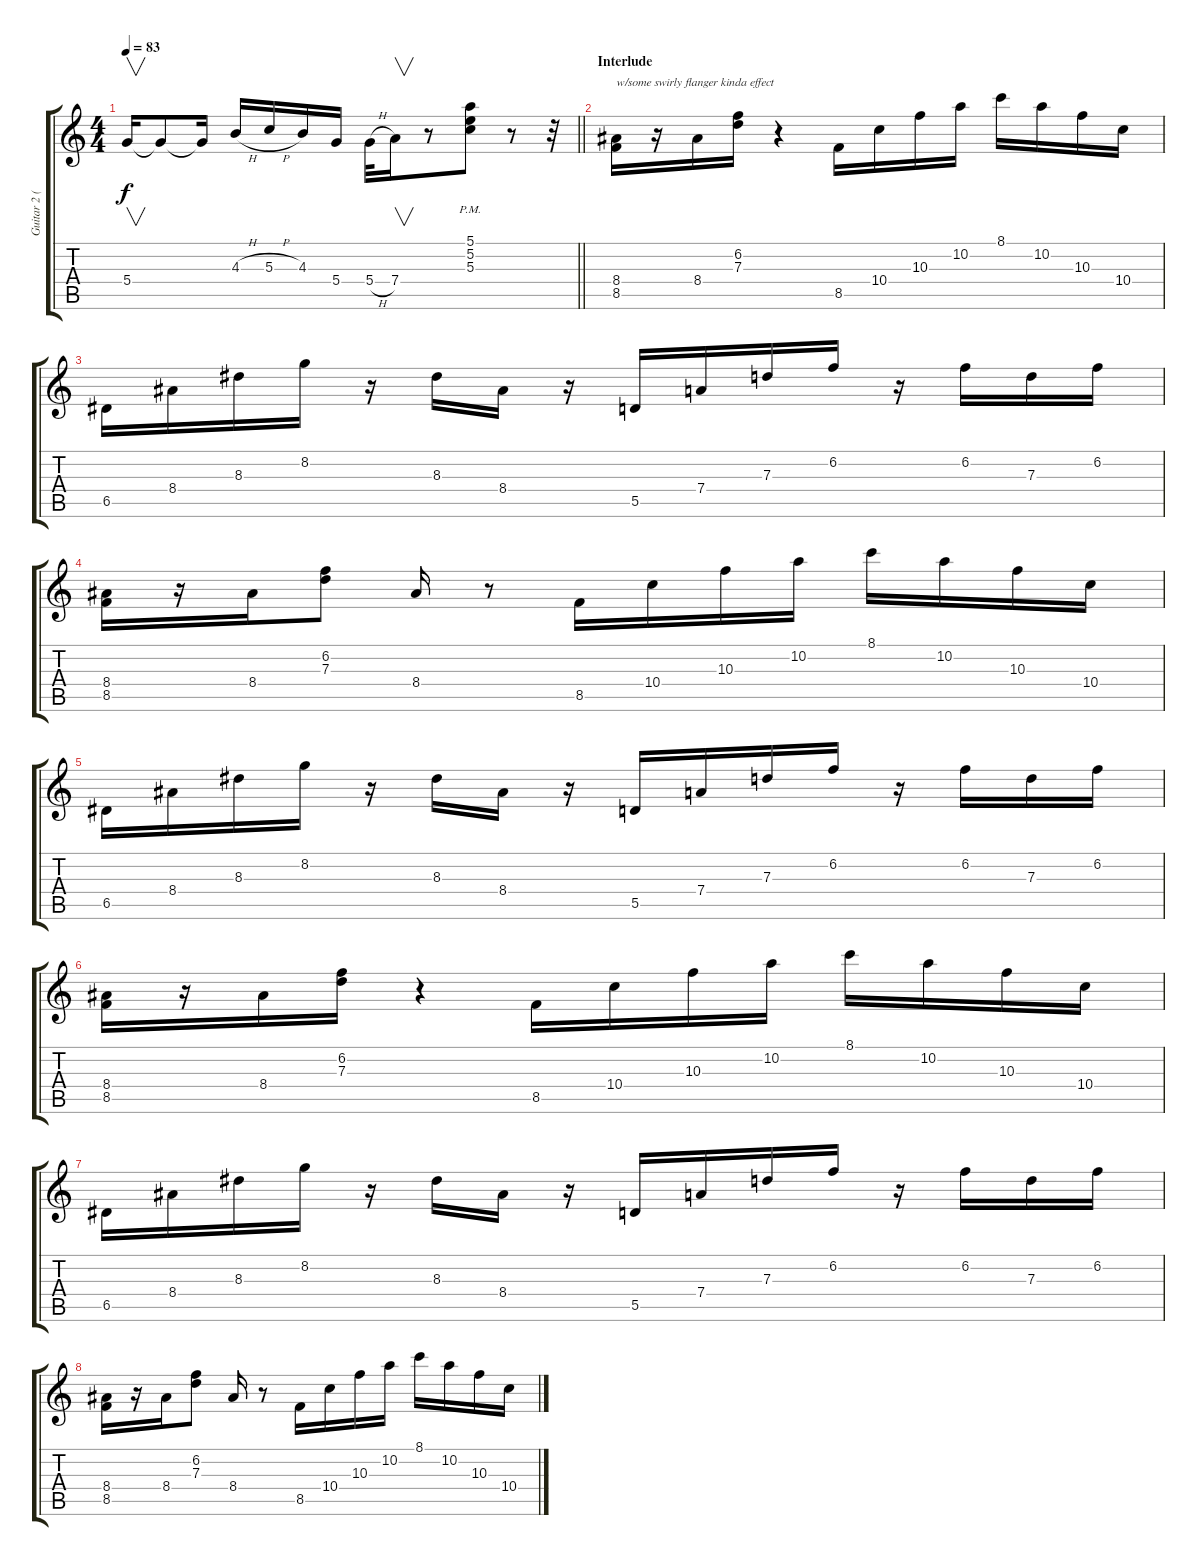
\track ("Guitar 2 (Doubled)" "Guitar 2 (") {instrument electricguitarclean}
\staff {score tabs}
\tuning (E4 B3 G3 D3 A2 E2) {hide}
\ts (4 4)
\tempo 83
\clef g2
\barLineRight lightlight
\ks c
5.4.16{v dy f} 5.4{t}.8 5.4{t}.16 4.3{h}.16 5.3{h}.16 4.3.16 5.4.16 5.4{h}.32 7.4.16{v} r.8 (5.1{pm} 5.2{pm} 5.3{pm}).8 r.8 r.32 |
\section ("" "Interlude")
(8.4 8.5).16{txt "w/some swirly flanger kinda effect"} r.16 8.4.16 (6.2 7.3).16 r.4 8.5.16 10.4.16 10.3.16 10.2.16 8.1.16 10.2.16 10.3.16 10.4.16 |
6.5.16 8.4.16 8.3.16 8.2.16 r.16 8.3.16 8.4.16 r.16 5.5.16 7.4.16 7.3.16 6.2.16 r.16 6.2.16 7.3.16 6.2.16 |
(8.4 8.5).16 r.16 8.4.16 (6.2 7.3).8 8.4.16 r.8 8.5.16 10.4.16 10.3.16 10.2.16 8.1.16 10.2.16 10.3.16 10.4.16 |
6.5.16 8.4.16 8.3.16 8.2.16 r.16 8.3.16 8.4.16 r.16 5.5.16 7.4.16 7.3.16 6.2.16 r.16 6.2.16 7.3.16 6.2.16 |
(8.4 8.5).16 r.16 8.4.16 (6.2 7.3).16 r.4 8.5.16 10.4.16 10.3.16 10.2.16 8.1.16 10.2.16 10.3.16 10.4.16 |
6.5.16 8.4.16 8.3.16 8.2.16 r.16 8.3.16 8.4.16 r.16 5.5.16 7.4.16 7.3.16 6.2.16 r.16 6.2.16 7.3.16 6.2.16 |
(8.4 8.5).16 r.16 8.4.16 (6.2 7.3).8 8.4.16 r.8 8.5.16 10.4.16 10.3.16 10.2.16 8.1.16 10.2.16 10.3.16 10.4.16
